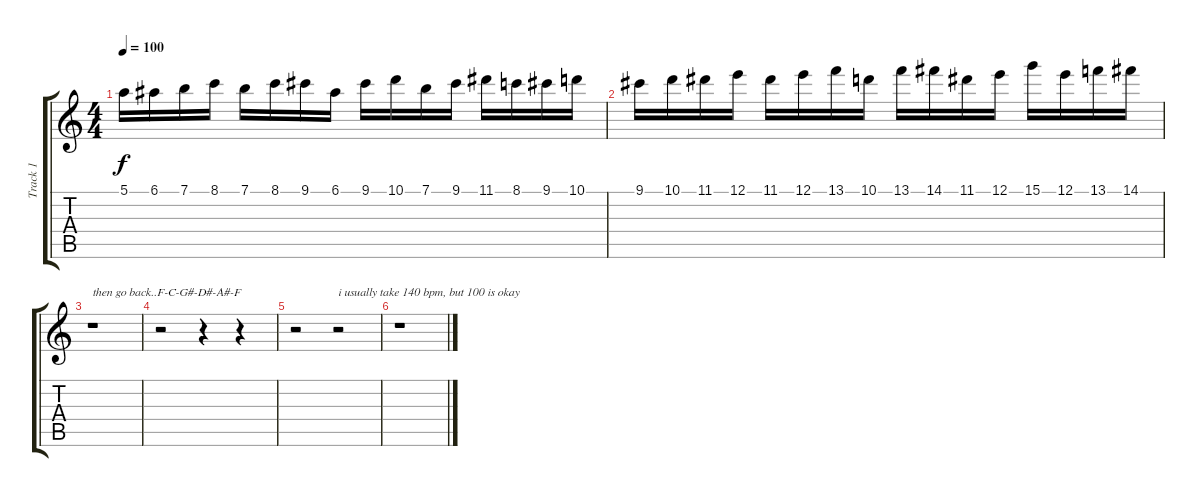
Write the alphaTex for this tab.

\track ("Track 1" "Track 1") {instrument overdrivenguitar}
\staff {score tabs}
\tuning (E4 B3 G3 D3 A2 E2) {hide}
\ts (4 4)
\tempo 100
\clef g2
\ks c
5.1.16{dy f} 6.1.16 7.1.16 8.1.16 7.1.16 8.1.16 9.1.16 6.1.16 9.1.16 10.1.16 7.1.16 9.1.16 11.1.16 8.1.16 9.1.16 10.1.16 |
9.1.16 10.1.16 11.1.16 12.1.16 11.1.16 12.1.16 13.1.16 10.1.16 13.1.16 14.1.16 11.1.16 12.1.16 15.1.16 12.1.16 13.1.16 14.1.16 |
r.1{txt "then go back..F-C-G#-D#-A#-F"} |
r.2 r.4 r.4 |
r.2 r.2{txt "i usually take 140 bpm, but 100 is okay"} |
r.1
